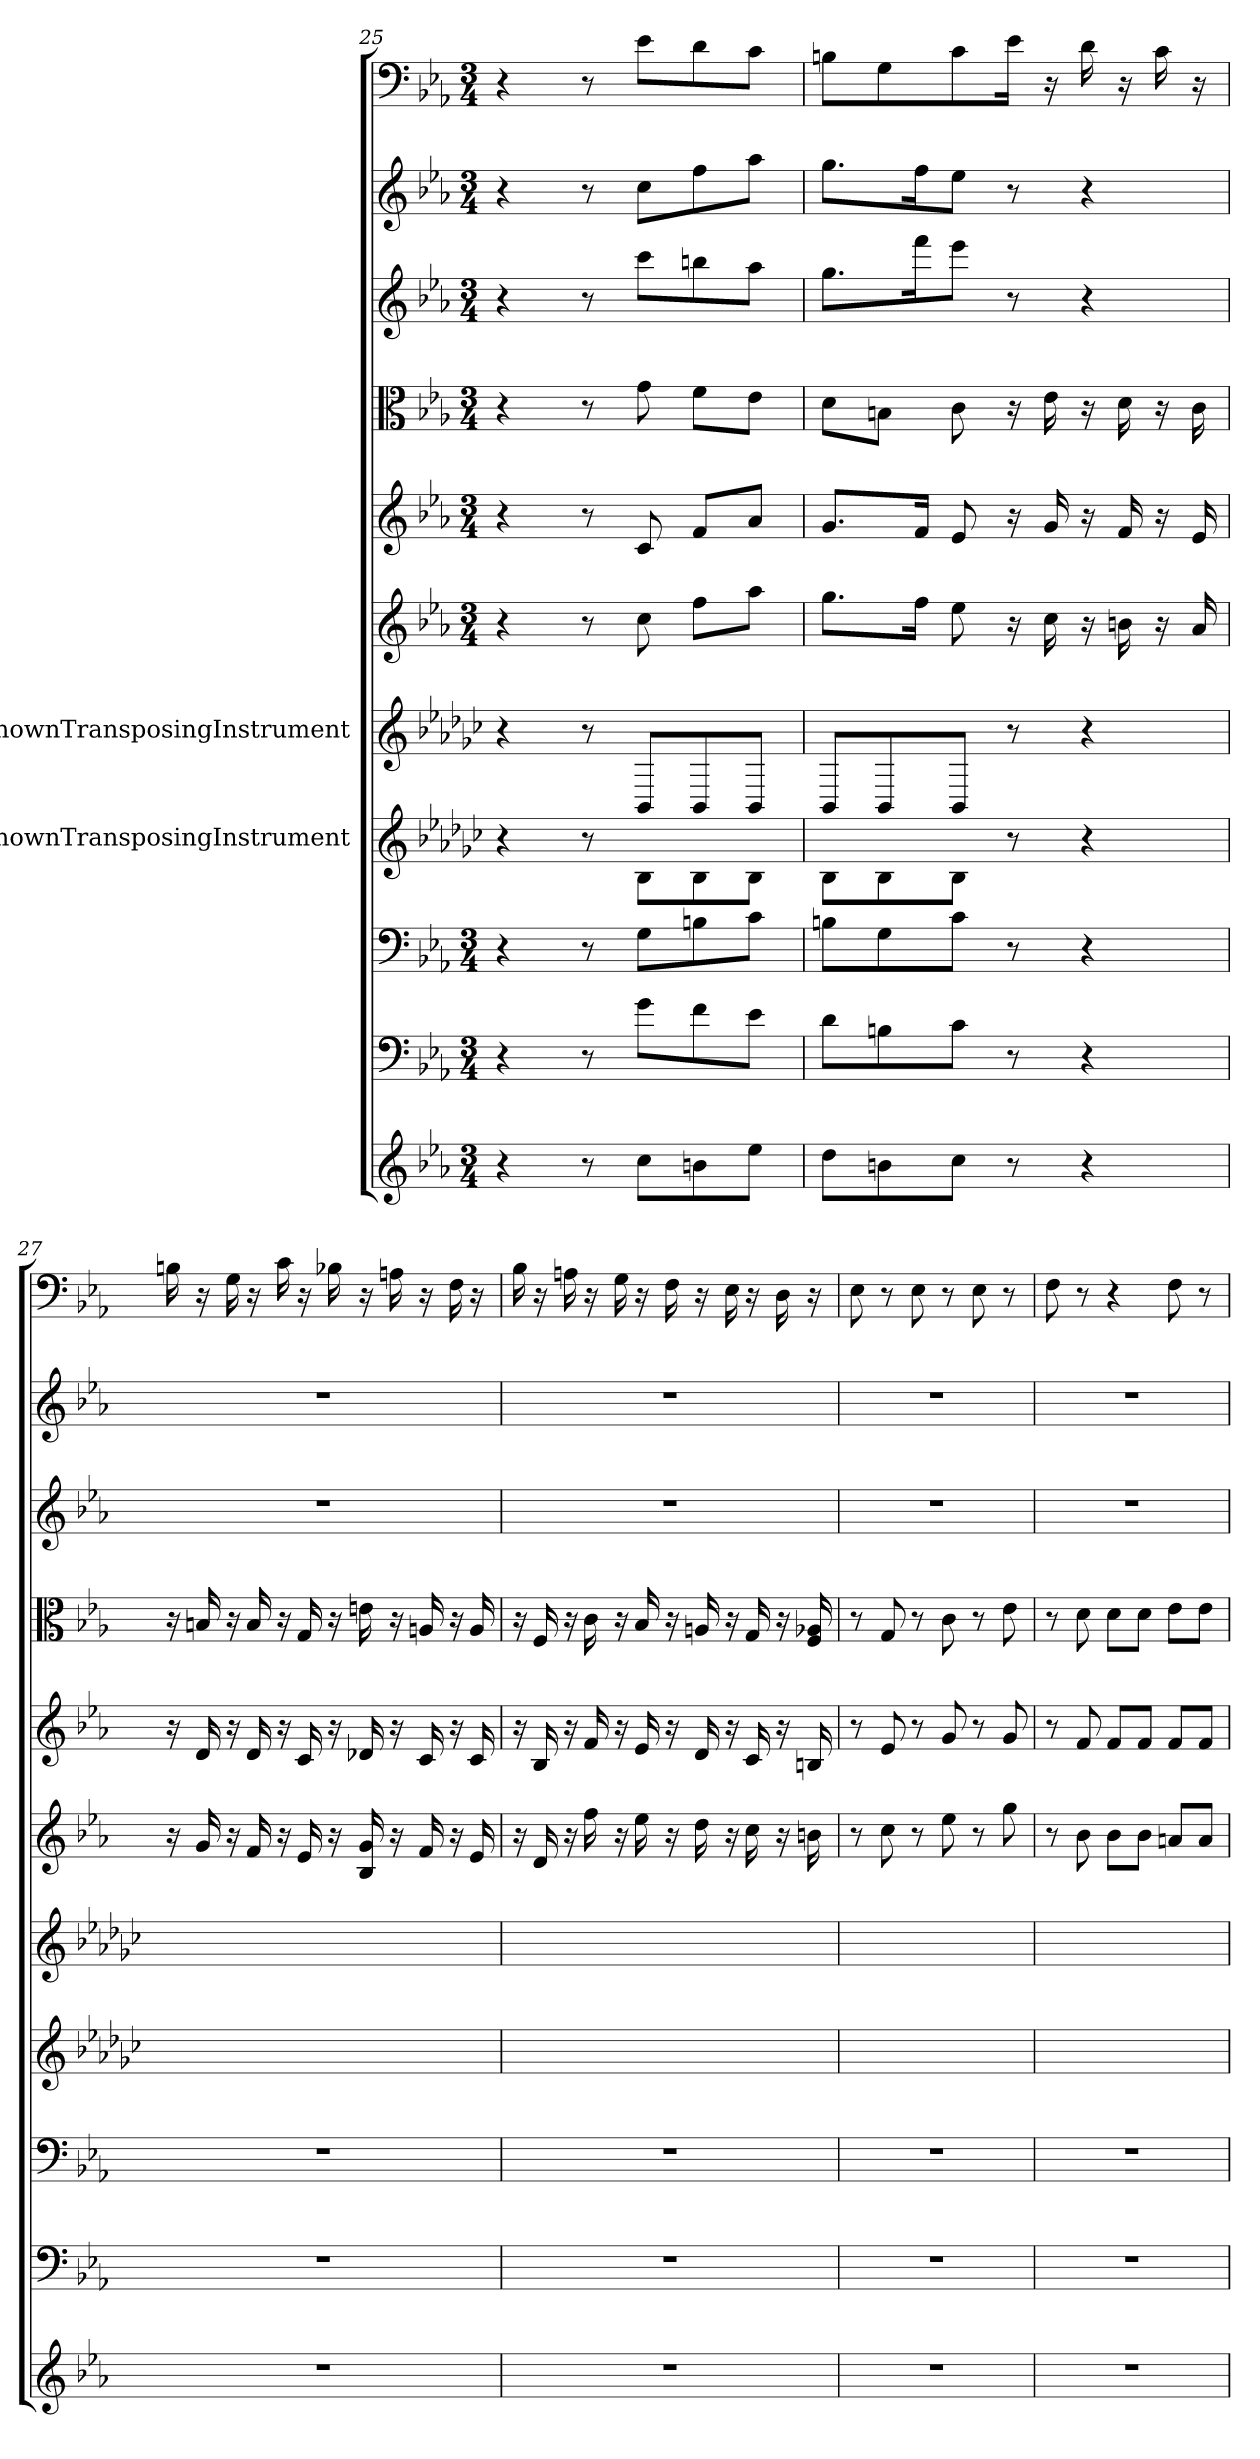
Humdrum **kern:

**kern	**kern	**kern	**kern	**kern	**kern	**kern	**kern	**kern	**kern	**kern
*part11	*part10	*part9	*part8	*part7	*part6	*part5	*part4	*part3	*part2	*part1
*staff11	*staff10	*staff9	*staff8	*staff7	*staff6	*staff5	*staff4	*staff3	*staff2	*staff1
*	*	*	*I"UnknownTransposingInstrument	*I"UnknownTransposingInstrument	*	*	*	*	*	*
*clefG2	*clefF4	*clefF4	*clefG2	*clefG2	*clefG2	*clefG2	*clefC3	*clefG2	*clefG2	*clefF4
*	*	*	*ITrd-5c-9	*ITrd-5c-9	*	*	*	*	*	*
*k[b-e-a-]	*k[b-e-a-]	*k[b-e-a-]	*k[b-e-a-]	*k[b-e-a-]	*k[b-e-a-]	*k[b-e-a-]	*k[b-e-a-]	*k[b-e-a-]	*k[b-e-a-]	*k[b-e-a-]
*E-:	*E-:	*E-:	*	*	*E-:	*E-:	*E-:	*E-:	*E-:	*E-:
*M3/4	*M3/4	*M3/4	*	*	*M3/4	*M3/4	*M3/4	*M3/4	*M3/4	*M3/4
=25	=25	=25	=25	=25	=25	=25	=25	=25	=25	=25
4r	4r	4r	4r	4r	4r	4r	4r	4r	4r	4r
8r	8r	8r	8r	8r	8r	8r	8r	8r	8r	8r
8cc\L	8g\L	8G\L	8g\L	8G/L	8cc\	8c/	8g\	8ccc\L	8cc\L	8e-\L
8bn\	8f\	8Bn\	8g\	8G/	8ff\L	8f/L	8f\L	8bbn\	8ff\	8d\
8ee-\J	8e-\J	8c\J	8g\J	8G/J	8aa-\J	8a-/J	8e-\J	8aa-\J	8aa-\J	8c\J
=26	=26	=26	=26	=26	=26	=26	=26	=26	=26	=26
8dd\L	8d\L	8Bn\L	8g\L	8G/L	8.gg\L	8.g/L	8d\L	8.gg\L	8.gg\L	8Bn\L
8bn\	8Bn\	8G\	8g\	8G/	.	.	8Bn\J	.	.	8G\
.	.	.	.	.	16ff\Jk	16f/Jk	.	16fff\K	16ff\K	.
8cc\J	8c\J	8c\J	8g\J	8G/J	8ee-\	8e-/	8c\	8eee-\J	8ee-\J	8c\
8r	8r	8r	8r	8r	16r	16r	16r	8r	8r	16e-\Jk
.	.	.	.	.	16cc\	16g/	16e-\	.	.	16r
4r	4r	4r	4r	4r	16r	16r	16r	4r	4r	16d\
.	.	.	.	.	16bn\	16f/	16d\	.	.	16r
.	.	.	.	.	16r	16r	16r	.	.	16c\
.	.	.	.	.	16a-/	16e-/	16c\	.	.	16r
=27	=27	=27	=27	=27	=27	=27	=27	=27	=27	=27
2.r	2.r	2.r	2.r	2.r	16r	16r	16r	2.r	2.r	16Bn\
.	.	.	.	.	16g/	16d/	16Bn/	.	.	16r
.	.	.	.	.	16r	16r	16r	.	.	16G\
.	.	.	.	.	16f/	16d/	16B/	.	.	16r
.	.	.	.	.	16r	16r	16r	.	.	16c\
.	.	.	.	.	16e-/	16c/	16G/	.	.	16r
.	.	.	.	.	16r	16r	16r	.	.	16B-X\
.	.	.	.	.	16B-/ 16g/	16d-X/	16en\	.	.	16r
.	.	.	.	.	16r	16r	16r	.	.	16An\
.	.	.	.	.	16f/	16c/	16An/	.	.	16r
.	.	.	.	.	16r	16r	16r	.	.	16F\
.	.	.	.	.	16e-/	16c/	16A/	.	.	16r
=28	=28	=28	=28	=28	=28	=28	=28	=28	=28	=28
2.r	2.r	2.r	2.r	2.r	16r	16r	16r	2.r	2.r	16B-\
.	.	.	.	.	16d/	16B-/	16F/	.	.	16r
.	.	.	.	.	16r	16r	16r	.	.	16An\
.	.	.	.	.	16ff\	16f/	16c\	.	.	16r
.	.	.	.	.	16r	16r	16r	.	.	16G\
.	.	.	.	.	16ee-\	16e-/	16B-/	.	.	16r
.	.	.	.	.	16r	16r	16r	.	.	16F\
.	.	.	.	.	16dd\	16d/	16An/	.	.	16r
.	.	.	.	.	16r	16r	16r	.	.	16E-\
.	.	.	.	.	16cc\	16c/	16G/	.	.	16r
.	.	.	.	.	16r	16r	16r	.	.	16D\
.	.	.	.	.	16bn\	16Bn/	16F/ 16A-X/	.	.	16r
=29	=29	=29	=29	=29	=29	=29	=29	=29	=29	=29
2.r	2.r	2.r	2.r	2.r	8r	8r	8r	2.r	2.r	8E-\
.	.	.	.	.	8cc\	8e-/	8G/	.	.	8r
.	.	.	.	.	8r	8r	8r	.	.	8E-\
.	.	.	.	.	8ee-\	8g/	8c\	.	.	8r
.	.	.	.	.	8r	8r	8r	.	.	8E-\
.	.	.	.	.	8gg\	8g/	8e-\	.	.	8r
=30	=30	=30	=30	=30	=30	=30	=30	=30	=30	=30
2.r	2.r	2.r	2.r	2.r	8r	8r	8r	2.r	2.r	8F\
.	.	.	.	.	8b-\	8f/	8d\	.	.	8r
.	.	.	.	.	8b-\L	8f/L	8d\L	.	.	4r
.	.	.	.	.	8b-\J	8f/J	8d\J	.	.	.
.	.	.	.	.	8an/L	8f/L	8e-\L	.	.	8F\
.	.	.	.	.	8a/J	8f/J	8e-\J	.	.	8r
=	=	=	=	=	=	=	=	=	=	=
*-	*-	*-	*-	*-	*-	*-	*-	*-	*-	*-
